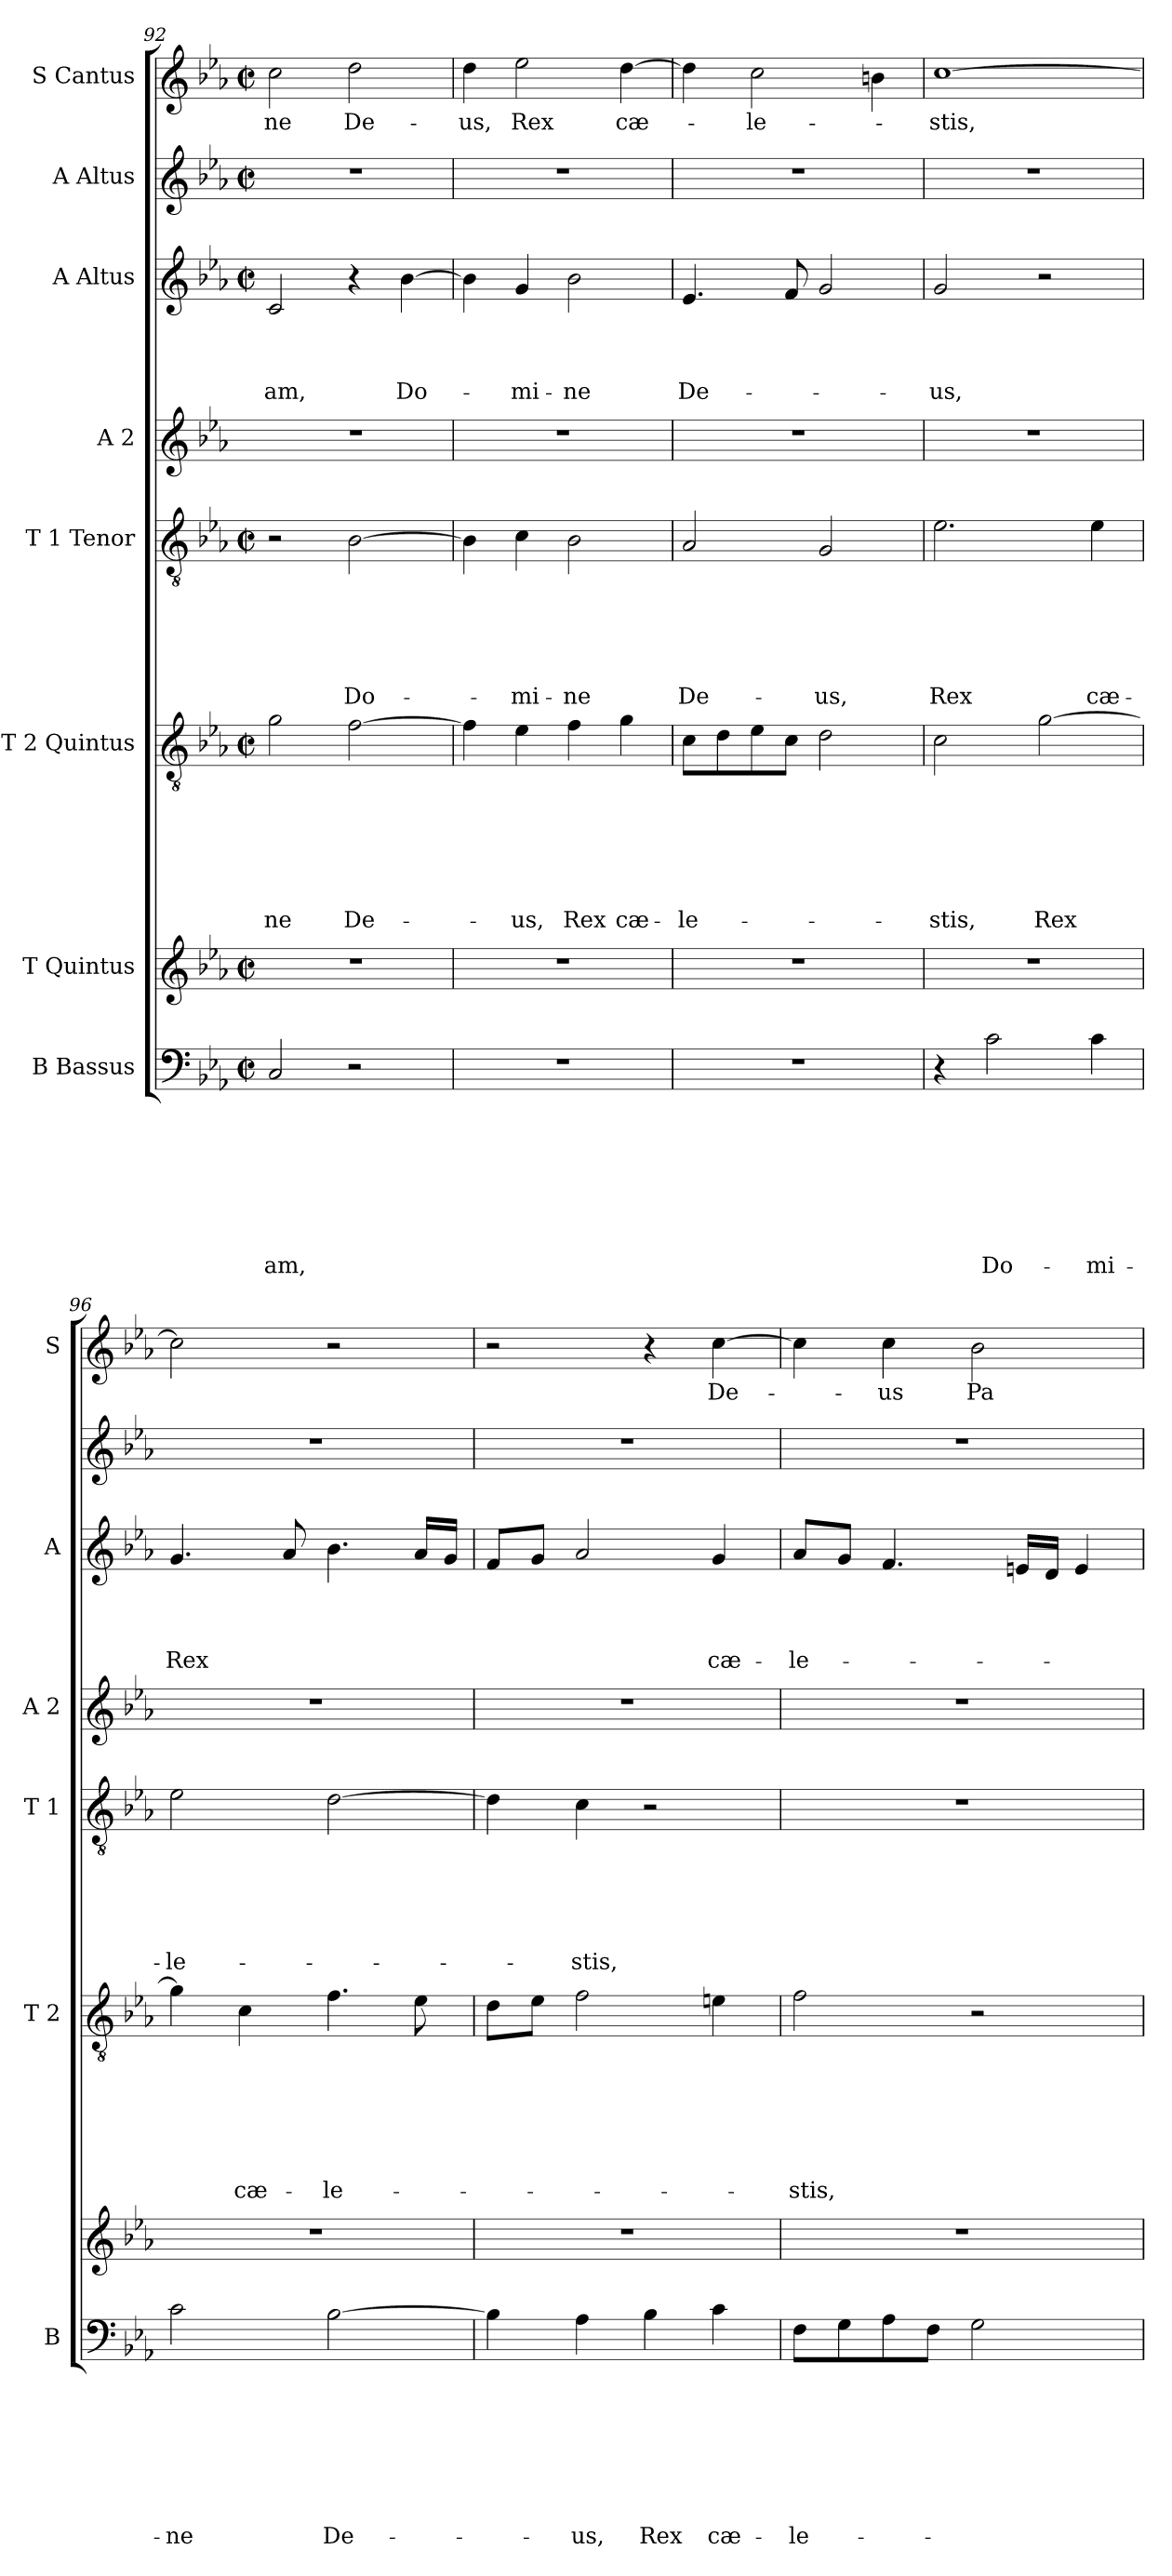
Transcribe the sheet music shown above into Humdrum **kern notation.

**kern	**text	**text	**text	**text	**text	**text	**text	**text	**kern	**kern	**text	**text	**text	**text	**text	**text	**text	**kern	**text	**text	**text	**text	**text	**text	**kern	**kern	**text	**text	**text	**text	**kern	**kern	**text
*part8	*part8	*part8	*part8	*part8	*part8	*part8	*part8	*part8	*part7	*part6	*part6	*part6	*part6	*part6	*part6	*part6	*part6	*part5	*part5	*part5	*part5	*part5	*part5	*part5	*part4	*part3	*part3	*part3	*part3	*part3	*part2	*part1	*part1
*staff8	*staff8	*staff8	*staff8	*staff8	*staff8	*staff8	*staff8	*staff8	*staff7	*staff6	*staff6	*staff6	*staff6	*staff6	*staff6	*staff6	*staff6	*staff5	*staff5	*staff5	*staff5	*staff5	*staff5	*staff5	*staff4	*staff3	*staff3	*staff3	*staff3	*staff3	*staff2	*staff1	*staff1
*I"B Bassus	*	*	*	*	*	*	*	*	*I"T Quintus	*I"T 2 Quintus	*	*	*	*	*	*	*	*I"T 1 Tenor	*	*	*	*	*	*	*I"A 2	*I"A Altus	*	*	*	*	*I"A Altus	*I"S Cantus	*
*I'B	*	*	*	*	*	*	*	*	*	*I'T 2	*	*	*	*	*	*	*	*I'T 1	*	*	*	*	*	*	*I'A 2	*I'A	*	*	*	*	*	*I'S	*
*clefF4	*	*	*	*	*	*	*	*	*clefG2	*clefGv2	*	*	*	*	*	*	*	*clefGv2	*	*	*	*	*	*	*clefG2	*clefG2	*	*	*	*	*clefG2	*clefG2	*
*k[b-e-a-]	*	*	*	*	*	*	*	*	*k[b-e-a-]	*k[b-e-a-]	*	*	*	*	*	*	*	*k[b-e-a-]	*	*	*	*	*	*	*k[b-e-a-]	*k[b-e-a-]	*	*	*	*	*k[b-e-a-]	*k[b-e-a-]	*
*E-:	*	*	*	*	*	*	*	*	*E-:	*E-:	*	*	*	*	*	*	*	*E-:	*	*	*	*	*	*	*E-:	*E-:	*	*	*	*	*E-:	*E-:	*
*M2/2	*	*	*	*	*	*	*	*	*M2/2	*M2/2	*	*	*	*	*	*	*	*M2/2	*	*	*	*	*	*	*	*M2/2	*	*	*	*	*M2/2	*M2/2	*
*met(c|)	*	*	*	*	*	*	*	*	*met(c|)	*met(c|)	*	*	*	*	*	*	*	*met(c|)	*	*	*	*	*	*	*	*met(c|)	*	*	*	*	*met(c|)	*met(c|)	*
=92	=92	=92	=92	=92	=92	=92	=92	=92	=92	=92	=92	=92	=92	=92	=92	=92	=92	=92	=92	=92	=92	=92	=92	=92	=92	=92	=92	=92	=92	=92	=92	=92	=92
!	!	!	!	!	!	!	!	!LO:LY:b	!	!	!	!	!	!	!	!	!LO:LY:b	!	!	!	!	!	!	!	!	!	!	!	!	!LO:LY:b	!	!	!LO:LY:b
2C/	.	.	.	.	.	.	.	-am,	1r	2g\	.	.	.	.	.	.	-ne	2r	.	.	.	.	.	.	1r	2c/	.	.	.	-am,	1r	2cc\	-ne
!	!	!	!	!	!	!	!	!	!	!	!	!	!	!	!	!	!LO:LY:b	!	!	!	!	!	!	!LO:LY:b	!	!	!	!	!	!	!	!	!LO:LY:b
2r	.	.	.	.	.	.	.	.	.	[>2f\	.	.	.	.	.	.	De-	[>2B-\	.	.	.	.	.	Do-	.	4r	.	.	.	.	.	2dd\	De-
!	!	!	!	!	!	!	!	!	!	!	!	!	!	!	!	!	!	!	!	!	!	!	!	!	!	!	!	!	!	!LO:LY:b	!	!	!
.	.	.	.	.	.	.	.	.	.	.	.	.	.	.	.	.	.	.	.	.	.	.	.	.	.	[>4b-\	.	.	.	Do-	.	.	.
=93	=93	=93	=93	=93	=93	=93	=93	=93	=93	=93	=93	=93	=93	=93	=93	=93	=93	=93	=93	=93	=93	=93	=93	=93	=93	=93	=93	=93	=93	=93	=93	=93	=93
!	!	!	!	!	!	!	!	!	!	!	!	!	!	!	!	!	!	!	!	!	!	!	!	!	!	!	!	!	!	!	!	!	!LO:LY:b
1r	.	.	.	.	.	.	.	.	1r	4f\]	.	.	.	.	.	.	.	4B-\]	.	.	.	.	.	.	1r	4b-\]	.	.	.	.	1r	4dd\	-us,
!	!	!	!	!	!	!	!	!	!	!	!	!	!	!	!	!	!LO:LY:b	!	!	!	!	!	!	!LO:LY:b	!	!	!	!	!	!LO:LY:b	!	!	!LO:LY:b
.	.	.	.	.	.	.	.	.	.	4e-\	.	.	.	.	.	.	-us,	4c\	.	.	.	.	.	-mi-	.	4g/	.	.	.	-mi-	.	2ee-\	Rex
!	!	!	!	!	!	!	!	!	!	!	!	!	!	!	!	!	!LO:LY:b	!	!	!	!	!	!	!LO:LY:b	!	!	!	!	!	!LO:LY:b	!	!	!
.	.	.	.	.	.	.	.	.	.	4f\	.	.	.	.	.	.	Rex	2B-\	.	.	.	.	.	-ne	.	2b-\	.	.	.	-ne	.	.	.
!	!	!	!	!	!	!	!	!	!	!	!	!	!	!	!	!	!LO:LY:b	!	!	!	!	!	!	!	!	!	!	!	!	!	!	!	!LO:LY:b
.	.	.	.	.	.	.	.	.	.	4g\	.	.	.	.	.	.	cæ-	.	.	.	.	.	.	.	.	.	.	.	.	.	.	[>4dd\	cæ-
=94	=94	=94	=94	=94	=94	=94	=94	=94	=94	=94	=94	=94	=94	=94	=94	=94	=94	=94	=94	=94	=94	=94	=94	=94	=94	=94	=94	=94	=94	=94	=94	=94	=94
!	!	!	!	!	!	!	!	!	!	!	!	!	!	!	!	!	!LO:LY:b	!	!	!	!	!	!	!LO:LY:b	!	!	!	!	!	!LO:LY:b	!	!	!
1r	.	.	.	.	.	.	.	.	1r	8c\L	.	.	.	.	.	.	-le-	2A-/	.	.	.	.	.	De-	1r	4.e-/	.	.	.	De-	1r	4dd\]	.
.	.	.	.	.	.	.	.	.	.	8d\	.	.	.	.	.	.	.	.	.	.	.	.	.	.	.	.	.	.	.	.	.	.	.
!	!	!	!	!	!	!	!	!	!	!	!	!	!	!	!	!	!	!	!	!	!	!	!	!	!	!	!	!	!	!	!	!	!LO:LY:b
.	.	.	.	.	.	.	.	.	.	8e-\	.	.	.	.	.	.	.	.	.	.	.	.	.	.	.	.	.	.	.	.	.	2cc\	-le-
.	.	.	.	.	.	.	.	.	.	8c\J	.	.	.	.	.	.	.	.	.	.	.	.	.	.	.	8f/	.	.	.	.	.	.	.
!	!	!	!	!	!	!	!	!	!	!	!	!	!	!	!	!	!	!	!	!	!	!	!	!LO:LY:b	!	!	!	!	!	!	!	!	!
.	.	.	.	.	.	.	.	.	.	2d\	.	.	.	.	.	.	.	2G/	.	.	.	.	.	-us,	.	2g/	.	.	.	.	.	.	.
.	.	.	.	.	.	.	.	.	.	.	.	.	.	.	.	.	.	.	.	.	.	.	.	.	.	.	.	.	.	.	.	4bn\	.
!!LO:LB:g=z
=95	=95	=95	=95	=95	=95	=95	=95	=95	=95	=95	=95	=95	=95	=95	=95	=95	=95	=95	=95	=95	=95	=95	=95	=95	=95	=95	=95	=95	=95	=95	=95	=95	=95
!	!	!	!	!	!	!	!	!	!	!	!	!	!	!	!	!	!LO:LY:b	!	!	!	!	!	!	!LO:LY:b	!	!	!	!	!	!LO:LY:b	!	!	!LO:LY:b
4r	.	.	.	.	.	.	.	.	1r	2c\	.	.	.	.	.	.	-stis,	2.e-\	.	.	.	.	.	Rex	1r	2g/	.	.	.	-us,	1r	[>1cc	-stis,
!	!	!	!	!	!	!	!	!LO:LY:b	!	!	!	!	!	!	!	!	!	!	!	!	!	!	!	!	!	!	!	!	!	!	!	!	!
2c\	.	.	.	.	.	.	.	Do-	.	.	.	.	.	.	.	.	.	.	.	.	.	.	.	.	.	.	.	.	.	.	.	.	.
!	!	!	!	!	!	!	!	!	!	!	!	!	!	!	!	!	!LO:LY:b	!	!	!	!	!	!	!	!	!	!	!	!	!	!	!	!
.	.	.	.	.	.	.	.	.	.	[>2g\	.	.	.	.	.	.	Rex	.	.	.	.	.	.	.	.	2r	.	.	.	.	.	.	.
!	!	!	!	!	!	!	!	!LO:LY:b	!	!	!	!	!	!	!	!	!	!	!	!	!	!	!	!LO:LY:b	!	!	!	!	!	!	!	!	!
4c\	.	.	.	.	.	.	.	-mi-	.	.	.	.	.	.	.	.	.	4e-\	.	.	.	.	.	cæ-	.	.	.	.	.	.	.	.	.
=96	=96	=96	=96	=96	=96	=96	=96	=96	=96	=96	=96	=96	=96	=96	=96	=96	=96	=96	=96	=96	=96	=96	=96	=96	=96	=96	=96	=96	=96	=96	=96	=96	=96
!	!	!	!	!	!	!	!	!LO:LY:b	!	!	!	!	!	!	!	!	!	!	!	!	!	!	!	!LO:LY:b	!	!	!	!	!	!LO:LY:b	!	!	!
2c\	.	.	.	.	.	.	.	-ne	1r	4g\]	.	.	.	.	.	.	.	2e-\	.	.	.	.	.	-le-	1r	4.g/	.	.	.	Rex	1r	2cc\]	.
!	!	!	!	!	!	!	!	!	!	!	!	!	!	!	!	!	!LO:LY:b	!	!	!	!	!	!	!	!	!	!	!	!	!	!	!	!
.	.	.	.	.	.	.	.	.	.	4c\	.	.	.	.	.	.	cæ-	.	.	.	.	.	.	.	.	.	.	.	.	.	.	.	.
.	.	.	.	.	.	.	.	.	.	.	.	.	.	.	.	.	.	.	.	.	.	.	.	.	.	8a-/	.	.	.	.	.	.	.
!	!	!	!	!	!	!	!	!LO:LY:b	!	!	!	!	!	!	!	!	!LO:LY:b	!	!	!	!	!	!	!	!	!	!	!	!	!	!	!	!
[>2B-\	.	.	.	.	.	.	.	De-	.	4.f\	.	.	.	.	.	.	-le-	[>2d\	.	.	.	.	.	.	.	4.b-\	.	.	.	.	.	2r	.
.	.	.	.	.	.	.	.	.	.	8e-\	.	.	.	.	.	.	.	.	.	.	.	.	.	.	.	16a-/LL	.	.	.	.	.	.	.
.	.	.	.	.	.	.	.	.	.	.	.	.	.	.	.	.	.	.	.	.	.	.	.	.	.	16g/JJ	.	.	.	.	.	.	.
=97	=97	=97	=97	=97	=97	=97	=97	=97	=97	=97	=97	=97	=97	=97	=97	=97	=97	=97	=97	=97	=97	=97	=97	=97	=97	=97	=97	=97	=97	=97	=97	=97	=97
4B-\]	.	.	.	.	.	.	.	.	1r	8d\L	.	.	.	.	.	.	.	4d\]	.	.	.	.	.	.	1r	8f/L	.	.	.	.	1r	2r	.
.	.	.	.	.	.	.	.	.	.	8e-\J	.	.	.	.	.	.	.	.	.	.	.	.	.	.	.	8g/J	.	.	.	.	.	.	.
!	!	!	!	!	!	!	!	!LO:LY:b	!	!	!	!	!	!	!	!	!	!	!	!	!	!	!	!LO:LY:b	!	!	!	!	!	!	!	!	!
4A-\	.	.	.	.	.	.	.	-us,	.	2f\	.	.	.	.	.	.	.	4c\	.	.	.	.	.	-stis,	.	2a-/	.	.	.	.	.	.	.
!	!	!	!	!	!	!	!	!LO:LY:b	!	!	!	!	!	!	!	!	!	!	!	!	!	!	!	!	!	!	!	!	!	!	!	!	!
4B-\	.	.	.	.	.	.	.	Rex	.	.	.	.	.	.	.	.	.	2r	.	.	.	.	.	.	.	.	.	.	.	.	.	4r	.
!	!	!	!	!	!	!	!	!LO:LY:b	!	!	!	!	!	!	!	!	!	!	!	!	!	!	!	!	!	!	!	!	!	!LO:LY:b	!	!	!LO:LY:b
4c\	.	.	.	.	.	.	.	cæ-	.	4en\	.	.	.	.	.	.	.	.	.	.	.	.	.	.	.	4g/	.	.	.	cæ-	.	[>4cc\	De-
=98	=98	=98	=98	=98	=98	=98	=98	=98	=98	=98	=98	=98	=98	=98	=98	=98	=98	=98	=98	=98	=98	=98	=98	=98	=98	=98	=98	=98	=98	=98	=98	=98	=98
!	!	!	!	!	!	!	!	!LO:LY:b	!	!	!	!	!	!	!	!	!LO:LY:b	!	!	!	!	!	!	!	!	!	!	!	!	!LO:LY:b	!	!	!
8F\L	.	.	.	.	.	.	.	-le-	1r	2f\	.	.	.	.	.	.	-stis,	1r	.	.	.	.	.	.	1r	8a-/L	.	.	.	-le-	1r	4cc\]	.
8G\	.	.	.	.	.	.	.	.	.	.	.	.	.	.	.	.	.	.	.	.	.	.	.	.	.	8g/J	.	.	.	.	.	.	.
!	!	!	!	!	!	!	!	!	!	!	!	!	!	!	!	!	!	!	!	!	!	!	!	!	!	!	!	!	!	!	!	!	!LO:LY:b
8A-\	.	.	.	.	.	.	.	.	.	.	.	.	.	.	.	.	.	.	.	.	.	.	.	.	.	4.f/	.	.	.	.	.	4cc\	-us
8F\J	.	.	.	.	.	.	.	.	.	.	.	.	.	.	.	.	.	.	.	.	.	.	.	.	.	.	.	.	.	.	.	.	.
!	!	!	!	!	!	!	!	!	!	!	!	!	!	!	!	!	!	!	!	!	!	!	!	!	!	!	!	!	!	!	!	!	!LO:LY:b
2G\	.	.	.	.	.	.	.	.	.	2r	.	.	.	.	.	.	.	.	.	.	.	.	.	.	.	.	.	.	.	.	.	2b-\	Pa-
.	.	.	.	.	.	.	.	.	.	.	.	.	.	.	.	.	.	.	.	.	.	.	.	.	.	16en/LL	.	.	.	.	.	.	.
.	.	.	.	.	.	.	.	.	.	.	.	.	.	.	.	.	.	.	.	.	.	.	.	.	.	16d/JJ	.	.	.	.	.	.	.
.	.	.	.	.	.	.	.	.	.	.	.	.	.	.	.	.	.	.	.	.	.	.	.	.	.	4e/	.	.	.	.	.	.	.
=	=	=	=	=	=	=	=	=	=	=	=	=	=	=	=	=	=	=	=	=	=	=	=	=	=	=	=	=	=	=	=	=	=
*-	*-	*-	*-	*-	*-	*-	*-	*-	*-	*-	*-	*-	*-	*-	*-	*-	*-	*-	*-	*-	*-	*-	*-	*-	*-	*-	*-	*-	*-	*-	*-	*-	*-
